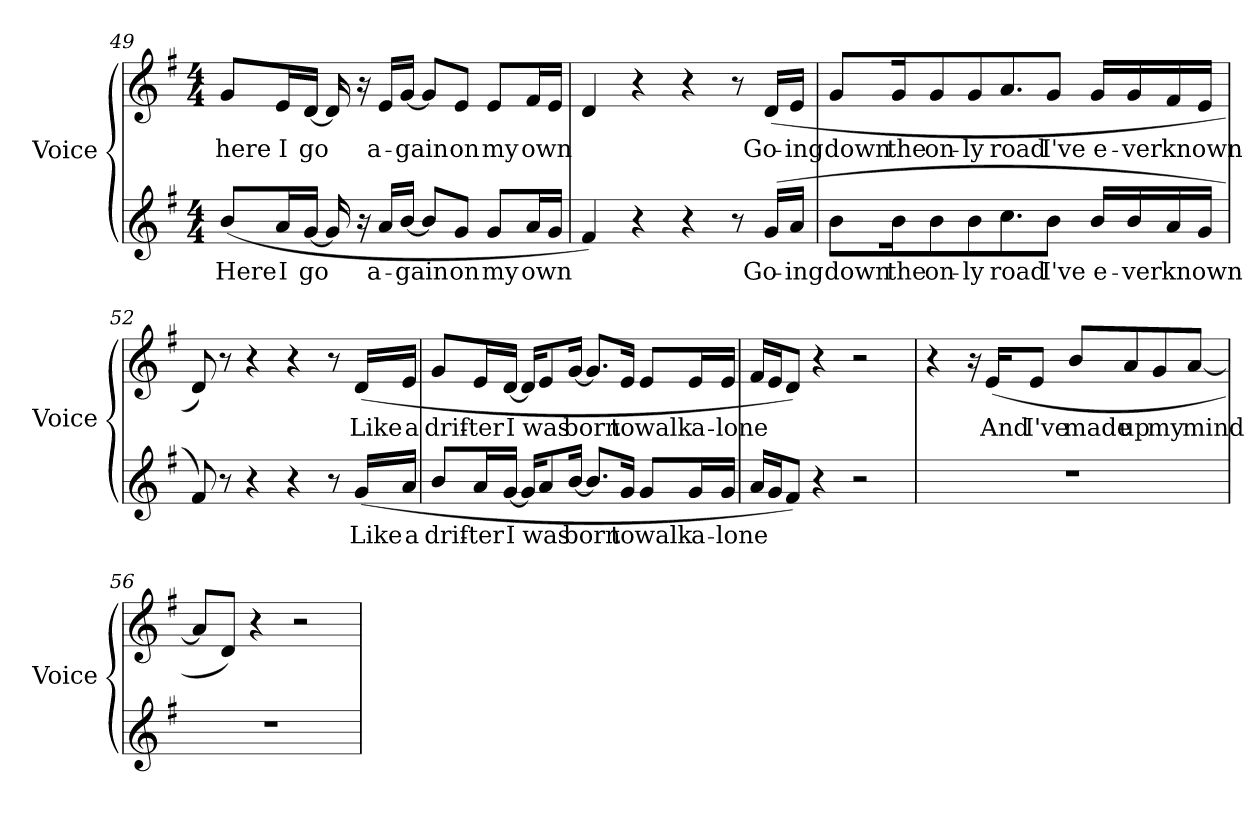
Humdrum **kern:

**kern	**text	**kern	**text
*part2	*part2	*part1	*part1
*staff2	*staff2	*staff1	*staff1
*I"Voice	*	*I"Voice	*
*I'Voice	*	*I'Voice	*
*clefG2	*	*clefG2	*
*k[f#]	*	*k[f#]	*
*G:	*	*G:	*
*M4/4	*	*M4/4	*
=49	=49	=49	=49
!	!LO:LY:b:color=#000000	!	!
!	!	!	!LO:LY:b:color=#000000
(8bi/L	Here	8gi/L	here
!	!LO:LY:b:color=#000000	!	!
!	!	!	!LO:LY:b:color=#000000
16ai/L	I	16ei/L	I
!	!LO:LY:b:color=#000000	!	!
!	!	!	!LO:LY:b:color=#000000
[16gi/JJ	go	[16di/JJ	go
16gi/]	.	16di/]	.
16r	.	16r	.
!	!LO:LY:b:color=#000000	!	!
!	!	!	!LO:LY:b:color=#000000
16ai/LL	a-	16ei/LL	a-
!	!LO:LY:b:color=#000000	!	!
!	!	!	!LO:LY:b:color=#000000
[16bi/JJ	-gain	[16gi/JJ	-gain
8bi/L]	.	8gi/L]	.
!	!LO:LY:b:color=#000000	!	!
!	!	!	!LO:LY:b:color=#000000
8gi/J	on	8ei/J	on
!	!LO:LY:b:color=#000000	!	!
!	!	!	!LO:LY:b:color=#000000
8gi/L	my	8ei/L	my
!	!LO:LY:b:color=#000000	!	!
!	!	!	!LO:LY:b:color=#000000
16ai/L	own	16f#i/L	own
16gi/JJ	.	16ei/JJ	.
!!LO:LB:g=z
=50	=50	=50	=50
4f#i/)	.	4di/	.
4r	.	4r	.
4r	.	4r	.
8r	.	8r	.
!	!LO:LY:b:color=#000000	!	!
!	!	!	!LO:LY:b:color=#000000
(16gi/LL	Go-	(16di/LL	Go-
!	!LO:LY:b:color=#000000	!	!
!	!	!	!LO:LY:b:color=#000000
16ai/JJ	-ing	16ei/JJ	-ing
=51	=51	=51	=51
!	!LO:LY:b:color=#000000	!	!
!	!	!	!LO:LY:b:color=#000000
8bi\L	down	8gi/L	down
!	!LO:LY:b:color=#000000	!	!
!	!	!	!LO:LY:b:color=#000000
16bi\k	the	16gi/k	the
!	!LO:LY:b:color=#000000	!	!
!	!	!	!LO:LY:b:color=#000000
8bi\	on-	8gi/	on-
!	!LO:LY:b:color=#000000	!	!
!	!	!	!LO:LY:b:color=#000000
8bi\	-ly	8gi/	-ly
!	!LO:LY:b:color=#000000	!	!
!	!	!	!LO:LY:b:color=#000000
8.cci\	road	8.ai/	road
!	!LO:LY:b:color=#000000	!	!
!	!	!	!LO:LY:b:color=#000000
8bi\J	I've	8gi/J	I've
!	!LO:LY:b:color=#000000	!	!
!	!	!	!LO:LY:b:color=#000000
16bi/LL	e-	16gi/LL	e-
!	!LO:LY:b:color=#000000	!	!
!	!	!	!LO:LY:b:color=#000000
16bi/	-ver	16gi/	-ver
!	!LO:LY:b:color=#000000	!	!
!	!	!	!LO:LY:b:color=#000000
16ai/	known	16f#i/	known
16gi/JJ	.	16ei/JJ	.
=52	=52	=52	=52
8f#i/)	.	8di/)	.
8r	.	8r	.
4r	.	4r	.
4r	.	4r	.
8r	.	8r	.
!	!LO:LY:b:color=#000000	!	!
!	!	!	!LO:LY:b:color=#000000
(16gi/LL	Like	(16di/LL	Like
!	!LO:LY:b:color=#000000	!	!
!	!	!	!LO:LY:b:color=#000000
16ai/JJ	a	16ei/JJ	a
!!LO:LB:g=z
=53	=53	=53	=53
!	!LO:LY:b:color=#000000	!	!
!	!	!	!LO:LY:b:color=#000000
8bi/L	drif-	8gi/L	drif-
!	!LO:LY:b:color=#000000	!	!
!	!	!	!LO:LY:b:color=#000000
16ai/L	-ter	16ei/L	-ter
!	!LO:LY:b:color=#000000	!	!
!	!	!	!LO:LY:b:color=#000000
[16gi/JJ	I	[16di/JJ	I
16gi/KL]	.	16di/KL]	.
!	!LO:LY:b:color=#000000	!	!
!	!	!	!LO:LY:b:color=#000000
8ai/	was	8ei/	was
!	!LO:LY:b:color=#000000	!	!
!	!	!	!LO:LY:b:color=#000000
[16bi/Jk	born	[16gi/Jk	born
8.bi/L]	.	8.gi/L]	.
!	!LO:LY:b:color=#000000	!	!
!	!	!	!LO:LY:b:color=#000000
16gi/Jk	to	16ei/Jk	to
!	!LO:LY:b:color=#000000	!	!
!	!	!	!LO:LY:b:color=#000000
8gi/L	walk	8ei/L	walk
!	!LO:LY:b:color=#000000	!	!
!	!	!	!LO:LY:b:color=#000000
16gi/L	a-	16ei/L	a-
!	!LO:LY:b:color=#000000	!	!
!	!	!	!LO:LY:b:color=#000000
16gi/JJ	-lone	16ei/JJ	-lone
=54	=54	=54	=54
16ai/LL	.	16f#i/LL	.
16gi/J	.	16ei/J	.
8f#i/J)	.	8di/J)	.
4r	.	4r	.
2r	.	2r	.
=55	=55	=55	=55
1r	.	4r	.
.	.	16r	.
!	!	!	!LO:LY:b:color=#000000
.	.	(16ei/KL	And
!	!	!	!LO:LY:b:color=#000000
.	.	8ei/J	I've
!	!	!	!LO:LY:b:color=#000000
.	.	8bi/L	made
!	!	!	!LO:LY:b:color=#000000
.	.	8ai/	up
!	!	!	!LO:LY:b:color=#000000
.	.	8gi/	my
!	!	!	!LO:LY:b:color=#000000
.	.	[8ai/J	mind
!!LO:LB:g=z
=56	=56	=56	=56
1r	.	8ai/L]	.
.	.	8di/J)	.
.	.	4r	.
.	.	2r	.
=	=	=	=
*-	*-	*-	*-
